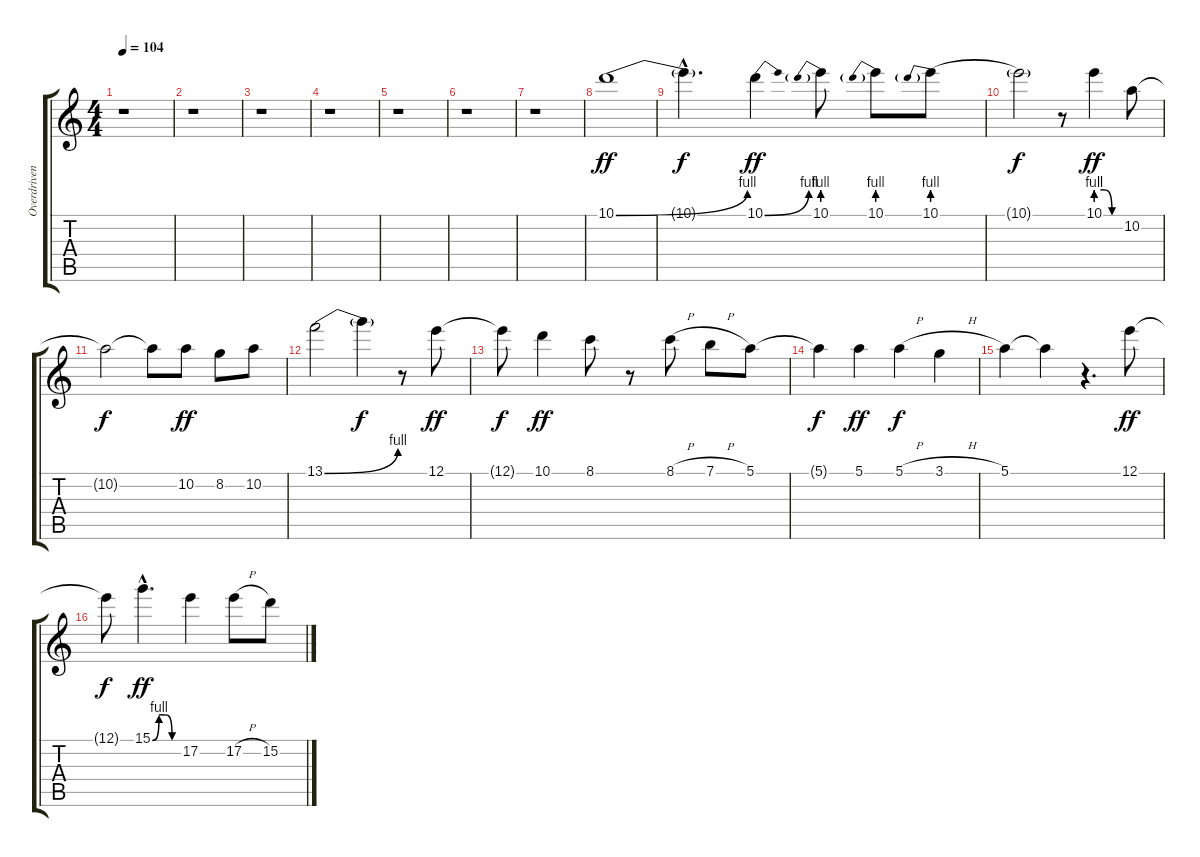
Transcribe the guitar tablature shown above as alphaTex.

\track ("Overdriven" "Overdriven") {instrument overdrivenguitar}
\staff {score tabs}
\tuning (E4 B3 G3 D3 A2 E2) {hide}
\ts (4 4)
\tempo 104
\clef g2
\ks c
r.1{dy mp} |
r.1 |
r.1 |
r.1 |
r.1 |
r.1 |
r.1 |
10.1{be (bend 0 0 60 4)}.1{dy ff} |
10.1{hac t}.4{d dy f} 10.1{be (bend 0 0 60 4)}.4{dy ff} 10.1{be (prebend 0 4 60 4)}.8 10.1{be (prebend 0 4 60 4)}.8 10.1{be (prebend 0 4 60 4)}.8 |
10.1{t}.2{dy f} r.8 10.1{be (custom 0 4 20 4 40 0 60 0)}.4{dy ff} 10.2.8 |
10.2{t}.2{dy f} 10.2{t}.8 10.2.8{dy ff} 8.2.8 10.2.8 |
13.1{be (bend 0 0 60 4)}.2 13.1{t}.4{dy f} r.8 12.1.8{dy ff} |
12.1{t}.8{dy f} 10.1.4{dy ff} 8.1.8 r.8 8.1{h}.8 7.1{h}.8 5.1.8 |
5.1{t}.4{dy f} 5.1.4{dy ff} 5.1{h}.4{dy f} 3.1{h}.4 |
5.1.4 5.1{t}.4 r.4{d} 12.1.8{dy ff} |
12.1{t}.8{dy f} 15.1{be (custom 0 0 15 4 30 4 45 0 60 0) hac}.4{d dy ff} 17.2.4 17.2{h}.8 15.2.8
